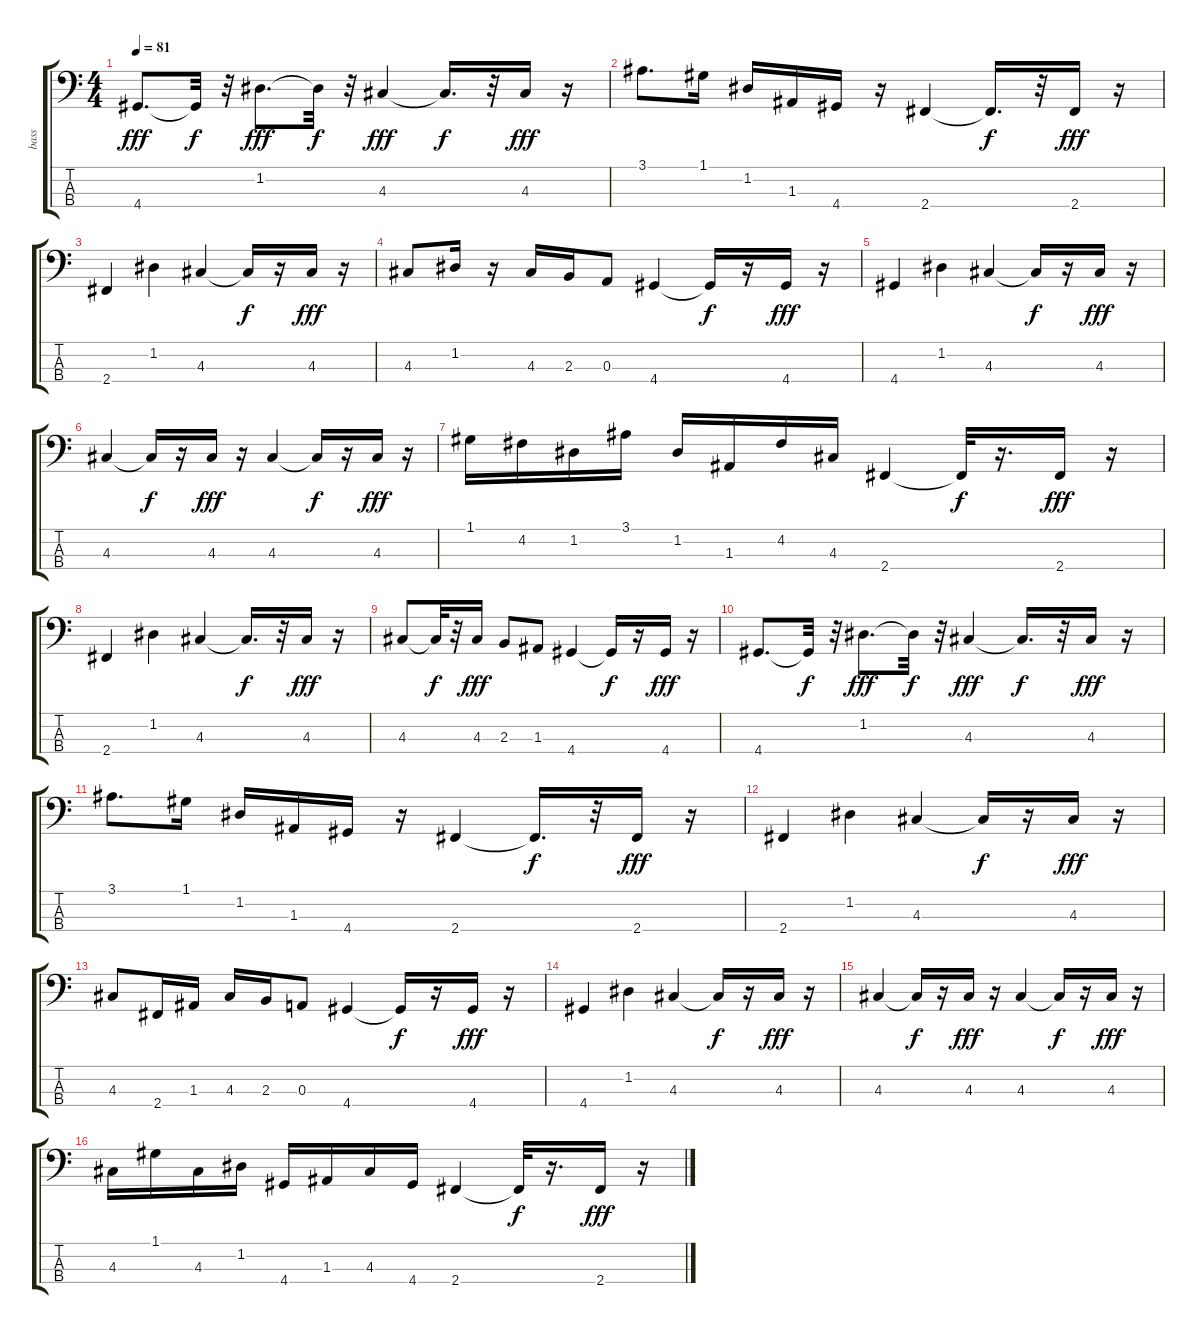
\track ("bass    " "bass    ") {instrument fretlessbass}
\staff {score tabs}
\tuning (G2 D2 A1 E1) {hide}
\ts (4 4)
\tempo 81
\clef f4
\ks c
4.4.8{d dy fff} 4.4{t}.32{dy f} r.32 1.2.8{d dy fff} 1.2{t}.32{dy f} r.32 4.3.4{dy fff} 4.3{t}.16{d dy f} r.32 4.3.16{dy fff} r.16 |
3.1.8{d} 1.1.16 1.2.16 1.3.16 4.4.16 r.16 2.4.4 2.4{t}.16{d dy f} r.32 2.4.16{dy fff} r.16 |
2.4.4 1.2.4 4.3.4 4.3{t}.16{dy f} r.16 4.3.16{dy fff} r.16 |
4.3.8 1.2.16 r.16 4.3.16 2.3.16 0.3.8 4.4.4 4.4{t}.16{dy f} r.16 4.4.16{dy fff} r.16 |
4.4.4 1.2.4 4.3.4 4.3{t}.16{dy f} r.16 4.3.16{dy fff} r.16 |
4.3.4 4.3{t}.16{dy f} r.16 4.3.16{dy fff} r.16 4.3.4 4.3{t}.16{dy f} r.16 4.3.16{dy fff} r.16 |
1.1.16 4.2.16 1.2.16 3.1.16 1.2.16 1.3.16 4.2.16 4.3.16 2.4.4 2.4{t}.32{dy f} r.16{d} 2.4.16{dy fff} r.16 |
2.4.4 1.2.4 4.3.4 4.3{t}.16{d dy f} r.32 4.3.16{dy fff} r.16 |
4.3.8 4.3{t}.32{dy f} r.32 4.3.16{dy fff} 2.3.8 1.3.8 4.4.4 4.4{t}.16{dy f} r.16 4.4.16{dy fff} r.16 |
4.4.8{d} 4.4{t}.32{dy f} r.32 1.2.8{d dy fff} 1.2{t}.32{dy f} r.32 4.3.4{dy fff} 4.3{t}.16{d dy f} r.32 4.3.16{dy fff} r.16 |
3.1.8{d} 1.1.16 1.2.16 1.3.16 4.4.16 r.16 2.4.4 2.4{t}.16{d dy f} r.32 2.4.16{dy fff} r.16 |
2.4.4 1.2.4 4.3.4 4.3{t}.16{dy f} r.16 4.3.16{dy fff} r.16 |
4.3.8 2.4.16 1.3.16 4.3.16 2.3.16 0.3.8 4.4.4 4.4{t}.16{dy f} r.16 4.4.16{dy fff} r.16 |
4.4.4 1.2.4 4.3.4 4.3{t}.16{dy f} r.16 4.3.16{dy fff} r.16 |
4.3.4 4.3{t}.16{dy f} r.16 4.3.16{dy fff} r.16 4.3.4 4.3{t}.16{dy f} r.16 4.3.16{dy fff} r.16 |
4.3.16 1.1.16 4.3.16 1.2.16 4.4.16 1.3.16 4.3.16 4.4.16 2.4.4 2.4{t}.32{dy f} r.16{d} 2.4.16{dy fff} r.16
